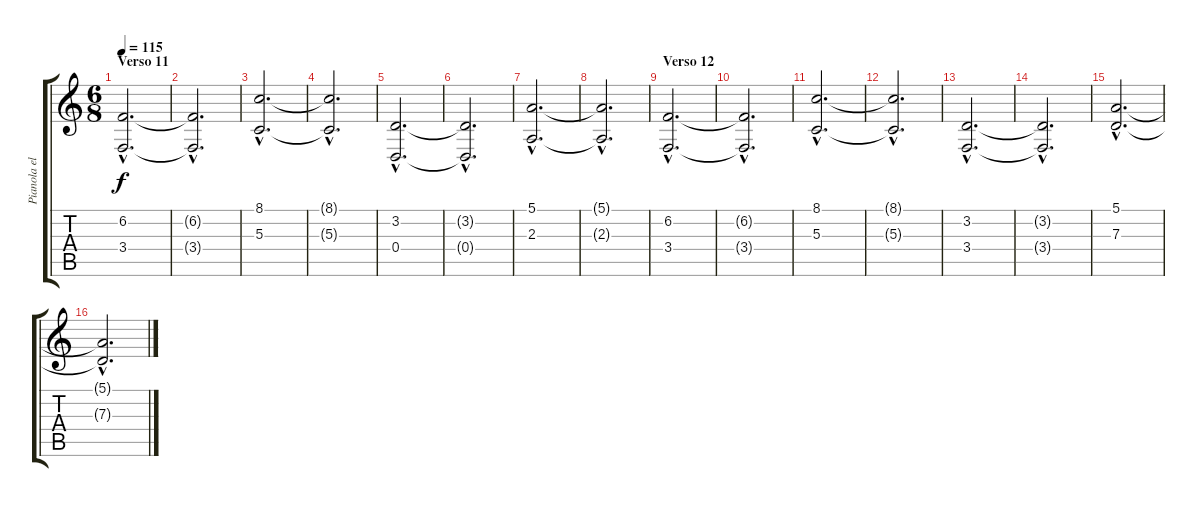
\track ("Pianola elettrica" "Pianola el") {instrument pad7halo}
\staff {score tabs}
\tuning (E4 B3 G3 D3 A2 E2) {hide}
\ts (6 8)
\section ("" "Verso 11")
\tempo 115
\clef g2
\ks c
(6.2{hac} 3.4{hac}).2{d dy f} |
(6.2{hac t} 3.4{hac t}).2{d} |
(8.1{hac} 5.3{hac}).2{d} |
(8.1{hac t} 5.3{hac t}).2{d} |
(3.2{hac} 0.4{hac}).2{d} |
(3.2{hac t} 0.4{hac t}).2{d} |
(5.1{hac} 2.3{hac}).2{d} |
(5.1{hac t} 2.3{hac t}).2{d} |
\section ("" "Verso 12")
(6.2{hac} 3.4{hac}).2{d} |
(6.2{hac t} 3.4{hac t}).2{d} |
(8.1{hac} 5.3{hac}).2{d} |
(8.1{hac t} 5.3{hac t}).2{d} |
(3.2{hac} 3.4{hac}).2{d} |
(3.2{hac t} 3.4{hac t}).2{d} |
(5.1{hac} 7.3{hac}).2{d} |
(5.1{hac t} 7.3{hac t}).2{d volume 12}
